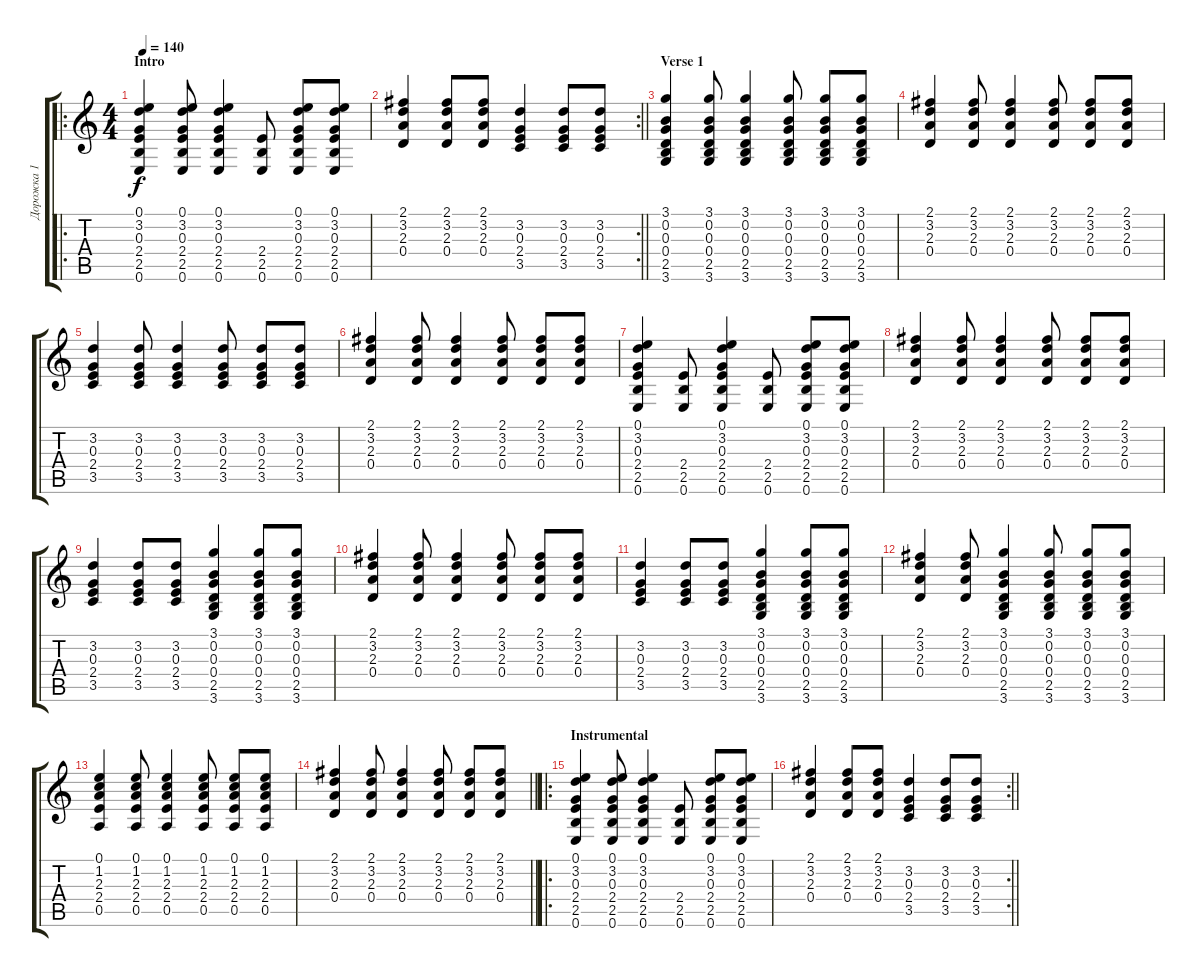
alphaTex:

\track ("Дорожка 1" "Дорожка 1") {instrument acousticguitarsteel}
\staff {score tabs}
\tuning (E4 B3 G3 D3 A2 E2) {hide}
\ro
\ts (4 4)
\section ("" "Intro")
\tempo 140
\clef g2
\ks c
(0.1 3.2 0.3 2.4 2.5 0.6).4{dy f instrument acousticguitarsteel} (0.1 3.2 0.3 2.4 2.5 0.6).8 (0.1 3.2 0.3 2.4 2.5 0.6).4 (2.4 2.5 0.6).8 (0.1 3.2 0.3 2.4 2.5 0.6).8 (0.1 3.2 0.3 2.4 2.5 0.6).8 |
\rc 2
\barLineRight lightlight
(2.1 3.2 2.3 0.4).4 (2.1 3.2 2.3 0.4).8 (2.1 3.2 2.3 0.4).8 (3.2 0.3 2.4 3.5).4 (3.2 0.3 2.4 3.5).8 (3.2 0.3 2.4 3.5).8 |
\section ("" "Verse 1")
(3.1 0.2 0.3 0.4 2.5 3.6).4 (3.1 0.2 0.3 0.4 2.5 3.6).8 (3.1 0.2 0.3 0.4 2.5 3.6).4 (3.1 0.2 0.3 0.4 2.5 3.6).8 (3.1 0.2 0.3 0.4 2.5 3.6).8 (3.1 0.2 0.3 0.4 2.5 3.6).8 |
(2.1 3.2 2.3 0.4).4 (2.1 3.2 2.3 0.4).8 (2.1 3.2 2.3 0.4).4 (2.1 3.2 2.3 0.4).8 (2.1 3.2 2.3 0.4).8 (2.1 3.2 2.3 0.4).8 |
(3.2 0.3 2.4 3.5).4 (3.2 0.3 2.4 3.5).8 (3.2 0.3 2.4 3.5).4 (3.2 0.3 2.4 3.5).8 (3.2 0.3 2.4 3.5).8 (3.2 0.3 2.4 3.5).8 |
(2.1 3.2 2.3 0.4).4 (2.1 3.2 2.3 0.4).8 (2.1 3.2 2.3 0.4).4 (2.1 3.2 2.3 0.4).8 (2.1 3.2 2.3 0.4).8 (2.1 3.2 2.3 0.4).8 |
(0.1 3.2 0.3 2.4 2.5 0.6).4 (2.4 2.5 0.6).8 (0.1 3.2 0.3 2.4 2.5 0.6).4 (2.4 2.5 0.6).8 (0.1 3.2 0.3 2.4 2.5 0.6).8 (0.1 3.2 0.3 2.4 2.5 0.6).8 |
(2.1 3.2 2.3 0.4).4 (2.1 3.2 2.3 0.4).8 (2.1 3.2 2.3 0.4).4 (2.1 3.2 2.3 0.4).8 (2.1 3.2 2.3 0.4).8 (2.1 3.2 2.3 0.4).8 |
(3.2 0.3 2.4 3.5).4 (3.2 0.3 2.4 3.5).8 (3.2 0.3 2.4 3.5).8 (3.1 0.2 0.3 0.4 2.5 3.6).4 (3.1 0.2 0.3 0.4 2.5 3.6).8 (3.1 0.2 0.3 0.4 2.5 3.6).8 |
(2.1 3.2 2.3 0.4).4 (2.1 3.2 2.3 0.4).8 (2.1 3.2 2.3 0.4).4 (2.1 3.2 2.3 0.4).8 (2.1 3.2 2.3 0.4).8 (2.1 3.2 2.3 0.4).8 |
(3.2 0.3 2.4 3.5).4 (3.2 0.3 2.4 3.5).8 (3.2 0.3 2.4 3.5).8 (3.1 0.2 0.3 0.4 2.5 3.6).4 (3.1 0.2 0.3 0.4 2.5 3.6).8 (3.1 0.2 0.3 0.4 2.5 3.6).8 |
(2.1 3.2 2.3 0.4).4 (2.1 3.2 2.3 0.4).8 (3.1 0.2 0.3 0.4 2.5 3.6).4 (3.1 0.2 0.3 0.4 2.5 3.6).8 (3.1 0.2 0.3 0.4 2.5 3.6).8 (3.1 0.2 0.3 0.4 2.5 3.6).8 |
(0.1 1.2 2.3 2.4 0.5).4 (0.1 1.2 2.3 2.4 0.5).8 (0.1 1.2 2.3 2.4 0.5).4 (0.1 1.2 2.3 2.4 0.5).8 (0.1 1.2 2.3 2.4 0.5).8 (0.1 1.2 2.3 2.4 0.5).8 |
\barLineRight lightlight
(2.1 3.2 2.3 0.4).4 (2.1 3.2 2.3 0.4).8 (2.1 3.2 2.3 0.4).4 (2.1 3.2 2.3 0.4).8 (2.1 3.2 2.3 0.4).8 (2.1 3.2 2.3 0.4).8 |
\ro
\section ("" "Instrumental")
(0.1 3.2 0.3 2.4 2.5 0.6).4 (0.1 3.2 0.3 2.4 2.5 0.6).8 (0.1 3.2 0.3 2.4 2.5 0.6).4 (2.4 2.5 0.6).8 (0.1 3.2 0.3 2.4 2.5 0.6).8 (0.1 3.2 0.3 2.4 2.5 0.6).8 |
\rc 2
\barLineRight lightlight
(2.1 3.2 2.3 0.4).4 (2.1 3.2 2.3 0.4).8 (2.1 3.2 2.3 0.4).8 (3.2 0.3 2.4 3.5).4 (3.2 0.3 2.4 3.5).8 (3.2 0.3 2.4 3.5).8
